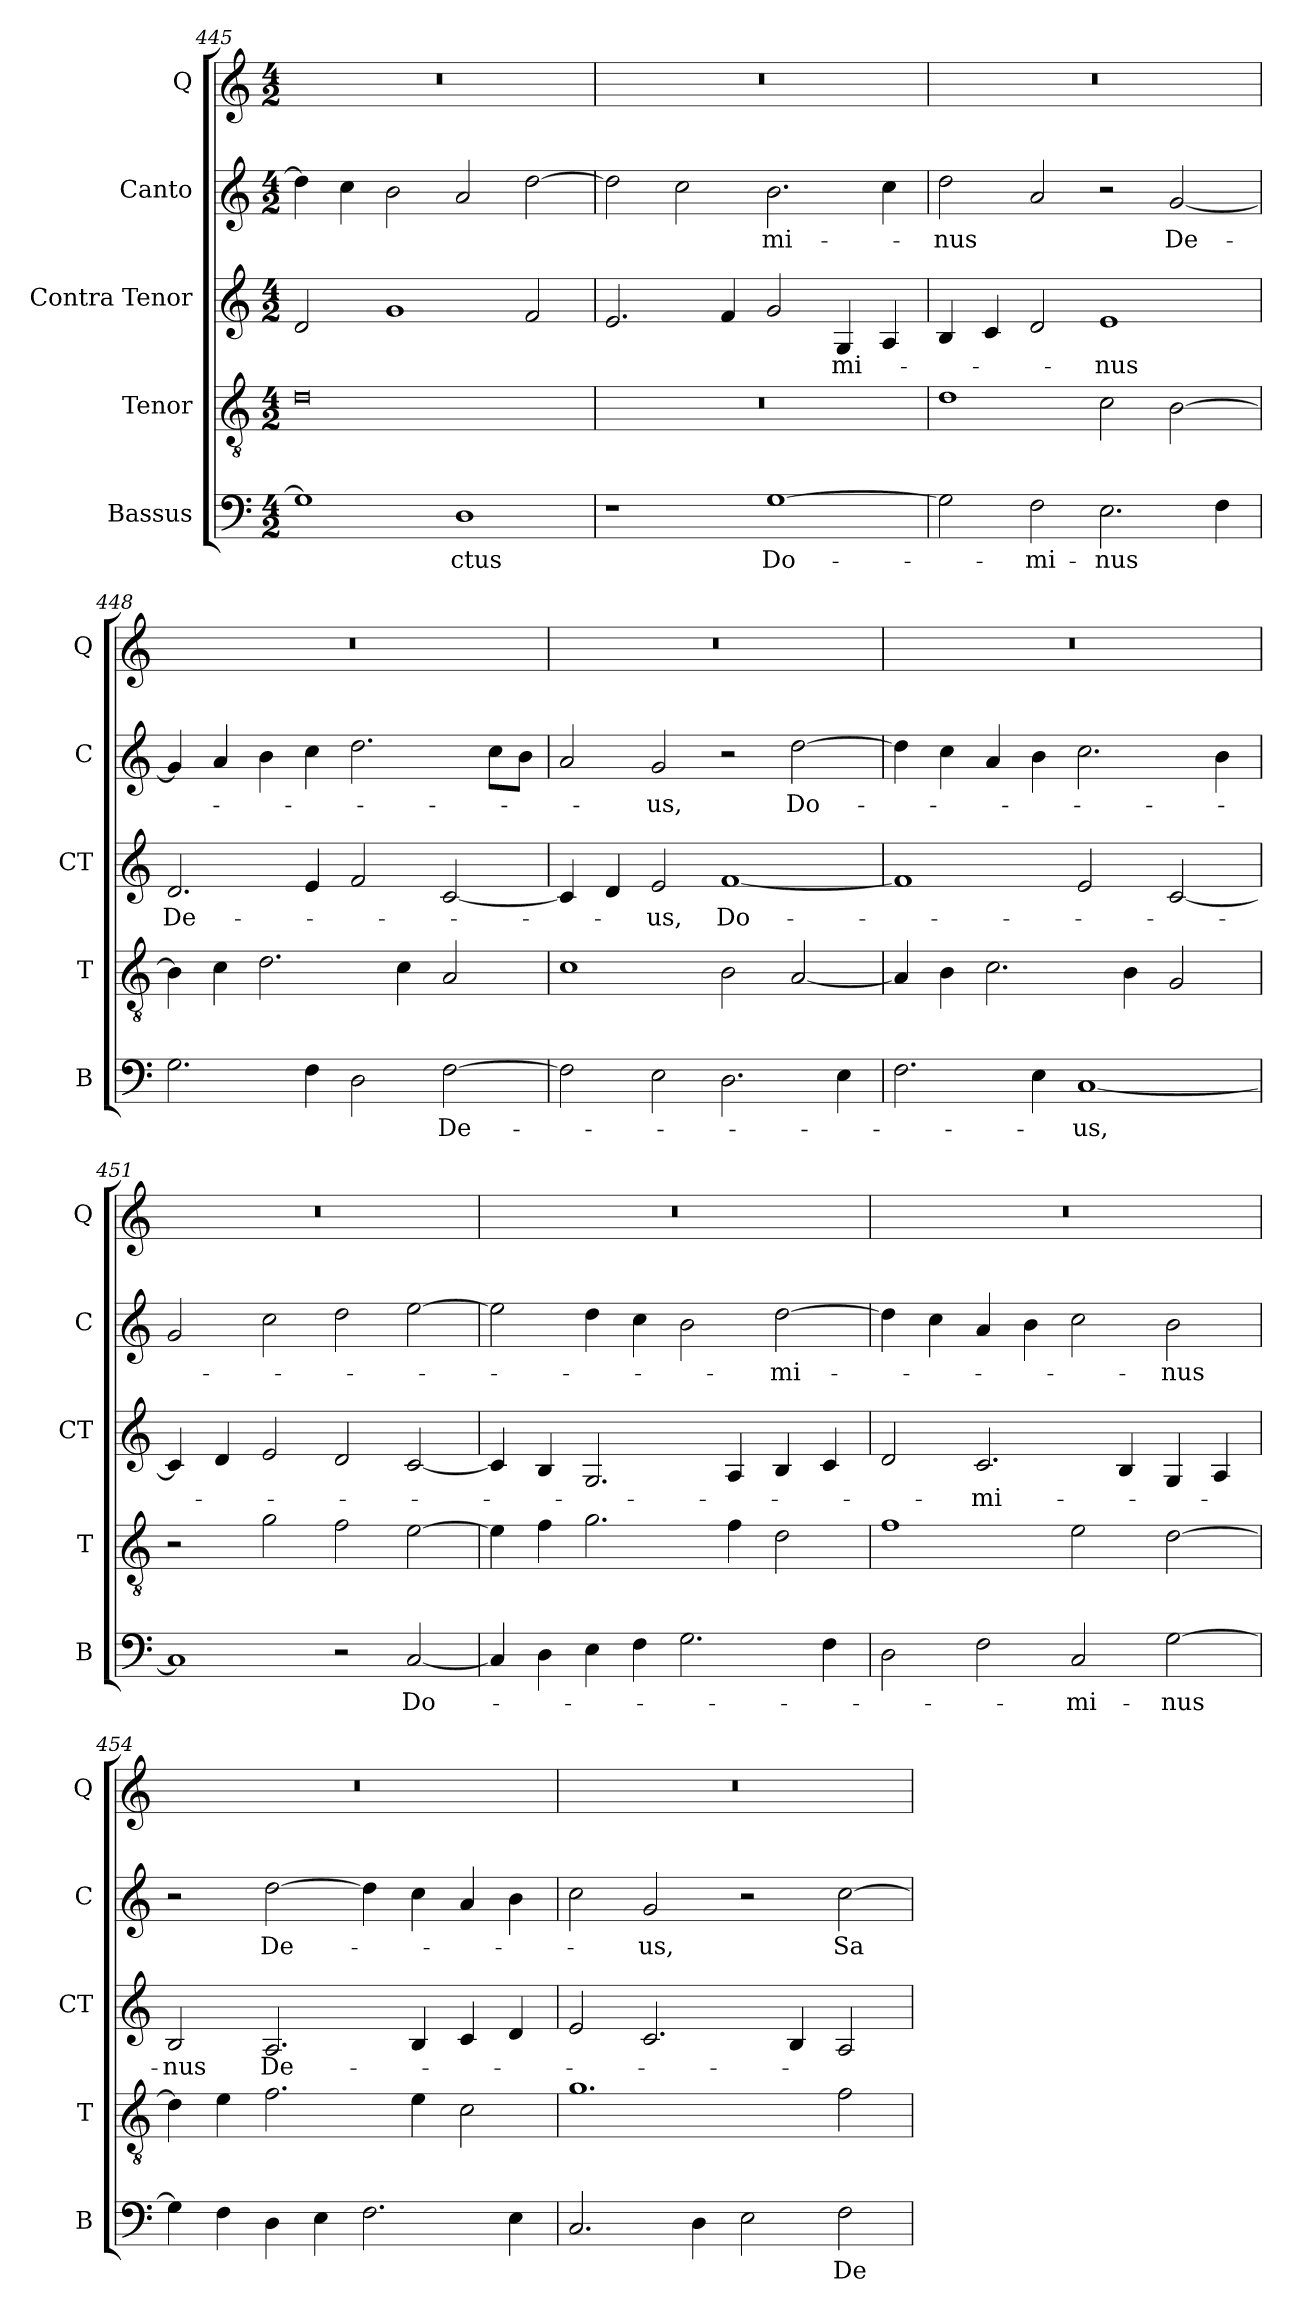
**kern	**text	**kern	**kern	**text	**kern	**text	**kern
*part5	*part5	*part4	*part3	*part3	*part2	*part2	*part1
*staff5	*staff5	*staff4	*staff3	*staff3	*staff2	*staff2	*staff1
*I"Bassus	*	*I"Tenor	*I"Contra Tenor	*	*I"Canto	*	*I"Q
*I'B	*	*I'T	*I'CT	*	*I'C	*	*I'Q
*clefF4	*	*clefGv2	*clefG2	*	*clefG2	*	*clefG2
*k[]	*	*k[]	*k[]	*	*k[]	*	*k[]
*C:	*	*C:	*C:	*	*C:	*	*C:
*M4/2	*	*M4/2	*M4/2	*	*M4/2	*	*M4/2
=445	=445	=445	=445	=445	=445	=445	=445
1G]	.	0d	2d/	.	4dd\]	.	0r
.	.	.	.	.	4cc\	.	.
.	.	.	1g	.	2b\	.	.
!	!LO:LY:b	!	!	!	!	!	!
1D	-ctus	.	.	.	2a/	.	.
.	.	.	2f/	.	[2dd\	.	.
=446	=446	=446	=446	=446	=446	=446	=446
1r	.	0r	2.e/	.	2dd\]	.	0r
.	.	.	.	.	2cc\	.	.
.	.	.	4f/	.	.	.	.
!	!LO:LY:b	!	!	!	!	!	!
!	!	!	!	!	!	!LO:LY:b	!
[1G	Do-	.	2g/	.	2.b\	-mi-	.
!	!	!	!	!LO:LY:b	!	!	!
.	.	.	4G/	-mi-	.	.	.
.	.	.	4A/	.	4cc\	.	.
!!LO:LB:g=z
=447	=447	=447	=447	=447	=447	=447	=447
!	!	!	!	!	!	!LO:LY:b	!
2G\]	.	1d	4B/	.	2dd\	-nus	0r
.	.	.	4c/	.	.	.	.
!	!LO:LY:b	!	!	!	!	!	!
2F\	-mi-	.	2d/	.	2a/	.	.
!	!LO:LY:b	!	!	!	!	!	!
!	!	!	!	!LO:LY:b	!	!	!
2.E\	-nus	2c\	1e	-nus	2r	.	.
!	!	!	!	!	!	!LO:LY:b	!
.	.	[2B\	.	.	[2g/	De-	.
4F\	.	.	.	.	.	.	.
=448	=448	=448	=448	=448	=448	=448	=448
!	!	!	!	!LO:LY:b	!	!	!
2.G\	.	4B\]	2.d/	De-	4g/]	.	0r
.	.	4c\	.	.	4a/	.	.
.	.	2.d\	.	.	4b\	.	.
4F\	.	.	4e/	.	4cc\	.	.
2D\	.	.	2f/	.	2.dd\	.	.
.	.	4c\	.	.	.	.	.
!	!LO:LY:b	!	!	!	!	!	!
[2F\	De-	2A/	[2c/	.	.	.	.
.	.	.	.	.	8cc\L	.	.
.	.	.	.	.	8b\J	.	.
=449	=449	=449	=449	=449	=449	=449	=449
2F\]	.	1c	4c/]	.	2a/	.	0r
.	.	.	4d/	.	.	.	.
!	!	!	!	!LO:LY:b	!	!	!
!	!	!	!	!	!	!LO:LY:b	!
2E\	.	.	2e/	-us,	2g/	-us,	.
!	!	!	!	!LO:LY:b	!	!	!
2.D\	.	2B\	[1f	Do-	2r	.	.
!	!	!	!	!	!	!LO:LY:b	!
.	.	[2A/	.	.	[2dd\	Do-	.
4E\	.	.	.	.	.	.	.
=450	=450	=450	=450	=450	=450	=450	=450
2.F\	.	4A/]	1f]	.	4dd\]	.	0r
.	.	4B\	.	.	4cc\	.	.
.	.	2.c\	.	.	4a/	.	.
4E\	.	.	.	.	4b\	.	.
!	!LO:LY:b	!	!	!	!	!	!
[1C	-us,	.	2e/	.	2.cc\	.	.
.	.	4B\	.	.	.	.	.
.	.	2G/	[2c/	.	.	.	.
.	.	.	.	.	4b\	.	.
!!LO:LB:g=z
=451	=451	=451	=451	=451	=451	=451	=451
1C]	.	2r	4c/]	.	2g/	.	0r
.	.	.	4d/	.	.	.	.
.	.	2g\	2e/	.	2cc\	.	.
2r	.	2f\	2d/	.	2dd\	.	.
!	!LO:LY:b	!	!	!	!	!	!
[2C/	Do-	[2e\	[2c/	.	[2ee\	.	.
=452	=452	=452	=452	=452	=452	=452	=452
4C/]	.	4e\]	4c/]	.	2ee\]	.	0r
4D\	.	4f\	4B/	.	.	.	.
4E\	.	2.g\	2.G/	.	4dd\	.	.
4F\	.	.	.	.	4cc\	.	.
2.G\	.	.	.	.	2b\	.	.
.	.	4f\	4A/	.	.	.	.
!	!	!	!	!	!	!LO:LY:b	!
.	.	2d\	4B/	.	[2dd\	-mi-	.
4F\	.	.	4c/	.	.	.	.
=453	=453	=453	=453	=453	=453	=453	=453
2D\	.	1f	2d/	.	4dd\]	.	0r
.	.	.	.	.	4cc\	.	.
!	!	!	!	!LO:LY:b	!	!	!
2F\	.	.	2.c/	-mi-	4a/	.	.
.	.	.	.	.	4b\	.	.
!	!LO:LY:b	!	!	!	!	!	!
2C/	-mi-	2e\	.	.	2cc\	.	.
.	.	.	4B/	.	.	.	.
!	!LO:LY:b	!	!	!	!	!	!
!	!	!	!	!	!	!LO:LY:b	!
[2G\	-nus	[2d\	4G/	.	2b\	-nus	.
.	.	.	4A/	.	.	.	.
=454	=454	=454	=454	=454	=454	=454	=454
!	!	!	!	!LO:LY:b	!	!	!
4G\]	.	4d\]	2B/	-nus	2r	.	0r
4F\	.	4e\	.	.	.	.	.
!	!	!	!	!LO:LY:b	!	!	!
!	!	!	!	!	!	!LO:LY:b	!
4D\	.	2.f\	2.A/	De-	[2dd\	De-	.
4E\	.	.	.	.	.	.	.
2.F\	.	.	.	.	4dd\]	.	.
.	.	4e\	4B/	.	4cc\	.	.
.	.	2c\	4c/	.	4a/	.	.
4E\	.	.	4d/	.	4b\	.	.
!!LO:LB:g=z
=455	=455	=455	=455	=455	=455	=455	=455
2.C/	.	1.g	2e/	.	2cc\	.	0r
!	!	!	!	!	!	!LO:LY:b	!
.	.	.	2.c/	.	2g/	-us,	.
4D\	.	.	.	.	.	.	.
2E\	.	.	.	.	2r	.	.
.	.	.	4B/	.	.	.	.
!	!LO:LY:b	!	!	!	!	!	!
!	!	!	!	!	!	!LO:LY:b	!
2F\	De-	2f\	2A/	.	[2cc\	Sa-	.
=	=	=	=	=	=	=	=
*-	*-	*-	*-	*-	*-	*-	*-
